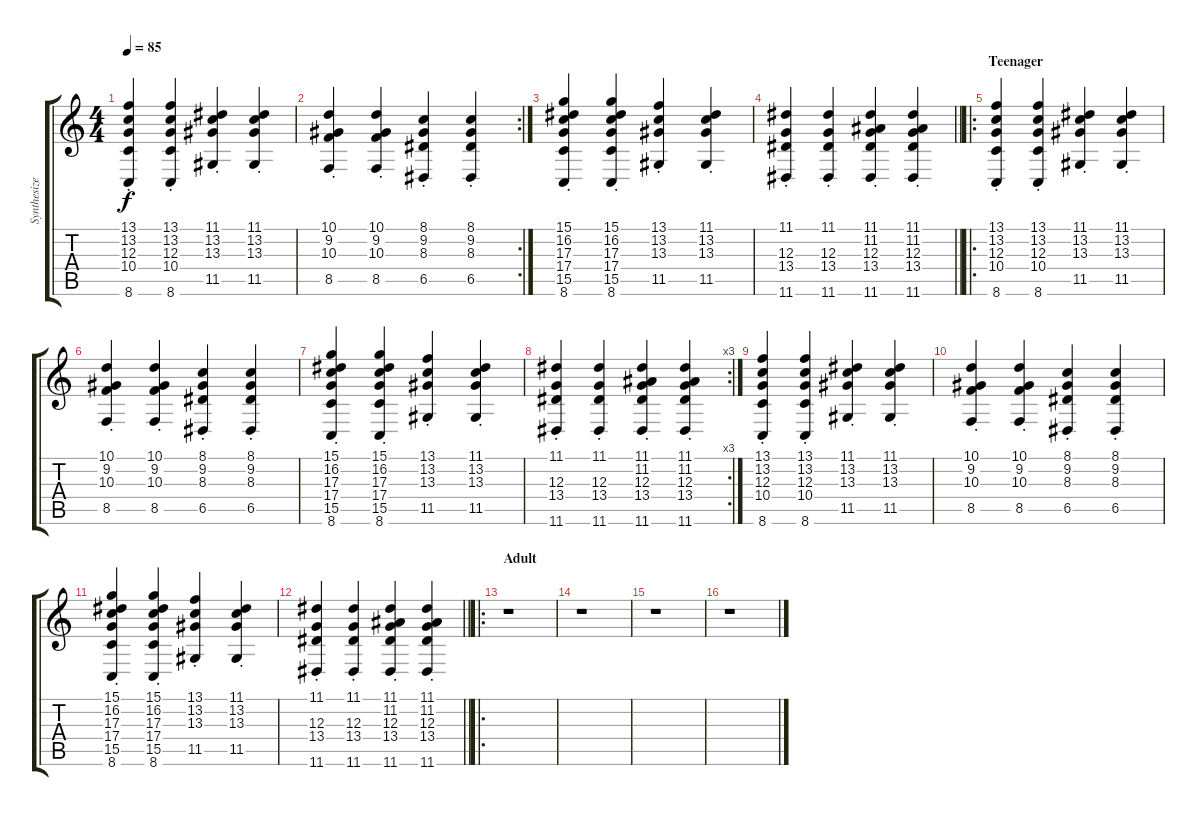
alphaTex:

\track ("Synthesizer" "Synthesize") {instrument pad6metallic}
\staff {score tabs}
\tuning (E4 B3 G3 D3 A2 E2) {hide}
\ts (4 4)
\tempo 85
\clef g2
\ks c
(13.1{st} 13.2{st} 12.3{st} 10.4{st} 8.6{st}).4{dy f} (13.1{st} 13.2{st} 12.3{st} 10.4{st} 8.6{st}).4 (11.1{st} 13.2{st} 13.3{st} 11.5{st}).4 (11.1{st} 13.2{st} 13.3{st} 11.5{st}).4 |
\rc 2
(10.1{st} 9.2{st} 10.3{st} 8.5{st}).4 (10.1{st} 9.2{st} 10.3{st} 8.5{st}).4 (8.1{st} 9.2{st} 8.3{st} 6.5{st}).4 (8.1{st} 9.2{st} 8.3{st} 6.5{st}).4 |
(15.1{st} 16.2{st} 17.3{st} 17.4{st} 15.5{st} 8.6{st}).4 (15.1{st} 16.2{st} 17.3{st} 17.4{st} 15.5{st} 8.6{st}).4 (13.1{st} 13.2{st} 13.3{st} 11.5{st}).4 (11.1{st} 13.2{st} 13.3{st} 11.5{st}).4 |
\barLineRight lightlight
(11.1{st} 12.3{st} 13.4{st} 11.6{st}).4 (11.1{st} 12.3{st} 13.4{st} 11.6{st}).4 (11.1{st} 11.2{st} 12.3{st} 13.4{st} 11.6{st}).4 (11.1{st} 11.2{st} 12.3{st} 13.4{st} 11.6{st}).4 |
\ro
\section ("" "Teenager")
(13.1{st} 13.2{st} 12.3{st} 10.4{st} 8.6{st}).4 (13.1{st} 13.2{st} 12.3{st} 10.4{st} 8.6{st}).4 (11.1{st} 13.2{st} 13.3{st} 11.5{st}).4 (11.1{st} 13.2{st} 13.3{st} 11.5{st}).4 |
(10.1{st} 9.2{st} 10.3{st} 8.5{st}).4 (10.1{st} 9.2{st} 10.3{st} 8.5{st}).4 (8.1{st} 9.2{st} 8.3{st} 6.5{st}).4 (8.1{st} 9.2{st} 8.3{st} 6.5{st}).4 |
(15.1{st} 16.2{st} 17.3{st} 17.4{st} 15.5{st} 8.6{st}).4 (15.1{st} 16.2{st} 17.3{st} 17.4{st} 15.5{st} 8.6{st}).4 (13.1{st} 13.2{st} 13.3{st} 11.5{st}).4 (11.1{st} 13.2{st} 13.3{st} 11.5{st}).4 |
\rc 3
(11.1{st} 12.3{st} 13.4{st} 11.6{st}).4 (11.1{st} 12.3{st} 13.4{st} 11.6{st}).4 (11.1{st} 11.2{st} 12.3{st} 13.4{st} 11.6{st}).4 (11.1{st} 11.2{st} 12.3{st} 13.4{st} 11.6{st}).4 |
(13.1{st} 13.2{st} 12.3{st} 10.4{st} 8.6{st}).4 (13.1{st} 13.2{st} 12.3{st} 10.4{st} 8.6{st}).4 (11.1{st} 13.2{st} 13.3{st} 11.5{st}).4 (11.1{st} 13.2{st} 13.3{st} 11.5{st}).4 |
(10.1{st} 9.2{st} 10.3{st} 8.5{st}).4 (10.1{st} 9.2{st} 10.3{st} 8.5{st}).4 (8.1{st} 9.2{st} 8.3{st} 6.5{st}).4 (8.1{st} 9.2{st} 8.3{st} 6.5{st}).4 |
(15.1{st} 16.2{st} 17.3{st} 17.4{st} 15.5{st} 8.6{st}).4 (15.1{st} 16.2{st} 17.3{st} 17.4{st} 15.5{st} 8.6{st}).4 (13.1{st} 13.2{st} 13.3{st} 11.5{st}).4 (11.1{st} 13.2{st} 13.3{st} 11.5{st}).4 |
\barLineRight lightlight
(11.1{st} 12.3{st} 13.4{st} 11.6{st}).4 (11.1{st} 12.3{st} 13.4{st} 11.6{st}).4 (11.1{st} 11.2{st} 12.3{st} 13.4{st} 11.6{st}).4 (11.1{st} 11.2{st} 12.3{st} 13.4{st} 11.6{st}).4 |
\ro
\section ("" "Adult")
r.1 |
r.1 |
r.1 |
r.1
